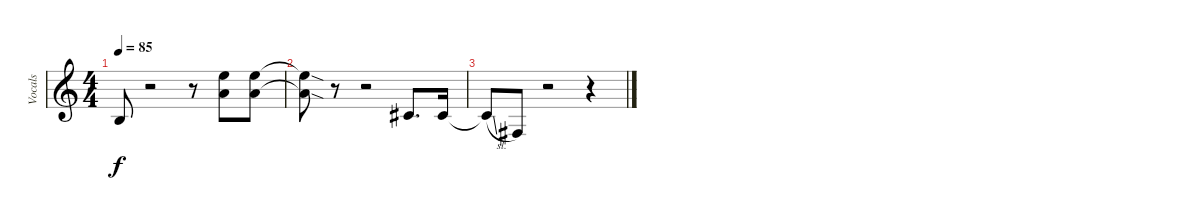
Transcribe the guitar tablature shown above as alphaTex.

\track ("Vocals" "Vocals") {instrument tenorsax}
\staff {score}
\tuning (E4 B3 G3 D3 A2 E2) {hide}
\ts (4 4)
\tempo 85
\clef g2
\ks c
9.4{t}.8{dy f} r.2 r.8 (21.3 19.4).8 (21.3 19.4).8 |
(21.3{sod t} 19.4{sod t}).8 r.8 r.2 11.4.8{d} 11.4.16 |
11.4{sl t}.8 4.4.8 r.2 r.4
